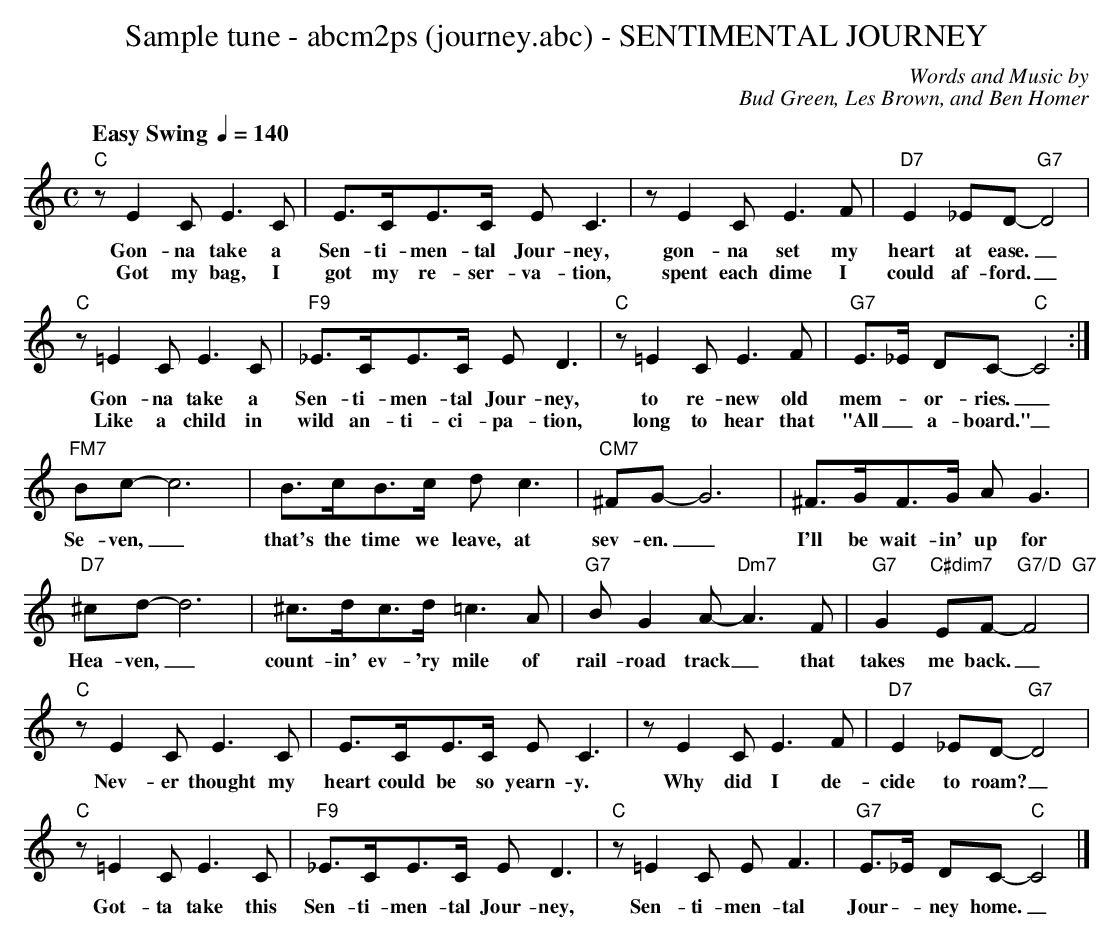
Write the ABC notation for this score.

X:1
T:Sample tune - abcm2ps (journey.abc) - SENTIMENTAL JOURNEY
C: Words and Music by
C: Bud Green, Les Brown, and Ben Homer
L: 1/4
M: C
Q: "Easy Swing " 1/4=140
K: C
"C"z/EC/ E>C|E/>C/E/>C/ E<C|z/EC/E>F|"D7"E_E/D/-"G7"D2|
w: Gon-na take a Sen-ti-men-tal Jour-ney, gon-na set my heart at ease._
w: Got my bag, I got my re-ser-va-tion, spent each dime I could af-ford._
"C"z/=EC/ E>C|"F9"_E/>C/E/>C/ E<D|"C"z/=EC/E>F|"G7"E/>_E/ D/C/-"C"C2:|
w: Gon-na take a Sen-ti-men-tal Jour-ney, to re-new old mem -or-ries._
w: Like a child in wild an-ti-ci-pa-tion, long to hear that "All_ a-board."_
"FM7"B/c/-c3| B/>c/B/>c/ d<c | "CM7"^F/G/-G3| ^F/>G/F/>G/ A<G|
w:Se-ven,_ that's the time we leave, at sev-en._ I'll be wait-in' up for
"D7"^c/d/-d3|^c/>d/c/>d/=c>A|"G7"B/GA/-"Dm7"A>F|"G7"G"C#dim7"E/F/-"G7/D  G7"F2|
w:Hea-ven,_ count-in' ev-'ry mile of rail-road track_ that takes me back._
"C"z/EC/ E>C|E/>C/E/>C/ E<C|z/EC/E>F|"D7"E_E/D/-"G7"D2|
w: Nev-er thought my heart could be so yearn-y. Why did I de-cide to roam?_
"C"z/=EC/ E>C|"F9"_E/>C/E/>C/ E<D|"C"z/=EC/ E<F|"G7"E/>_E/ D/C/-"C"C2 |]
w:Got-ta take this Sen-ti-men-tal Jour-ney, Sen-ti-men-tal Jour - ney home._
